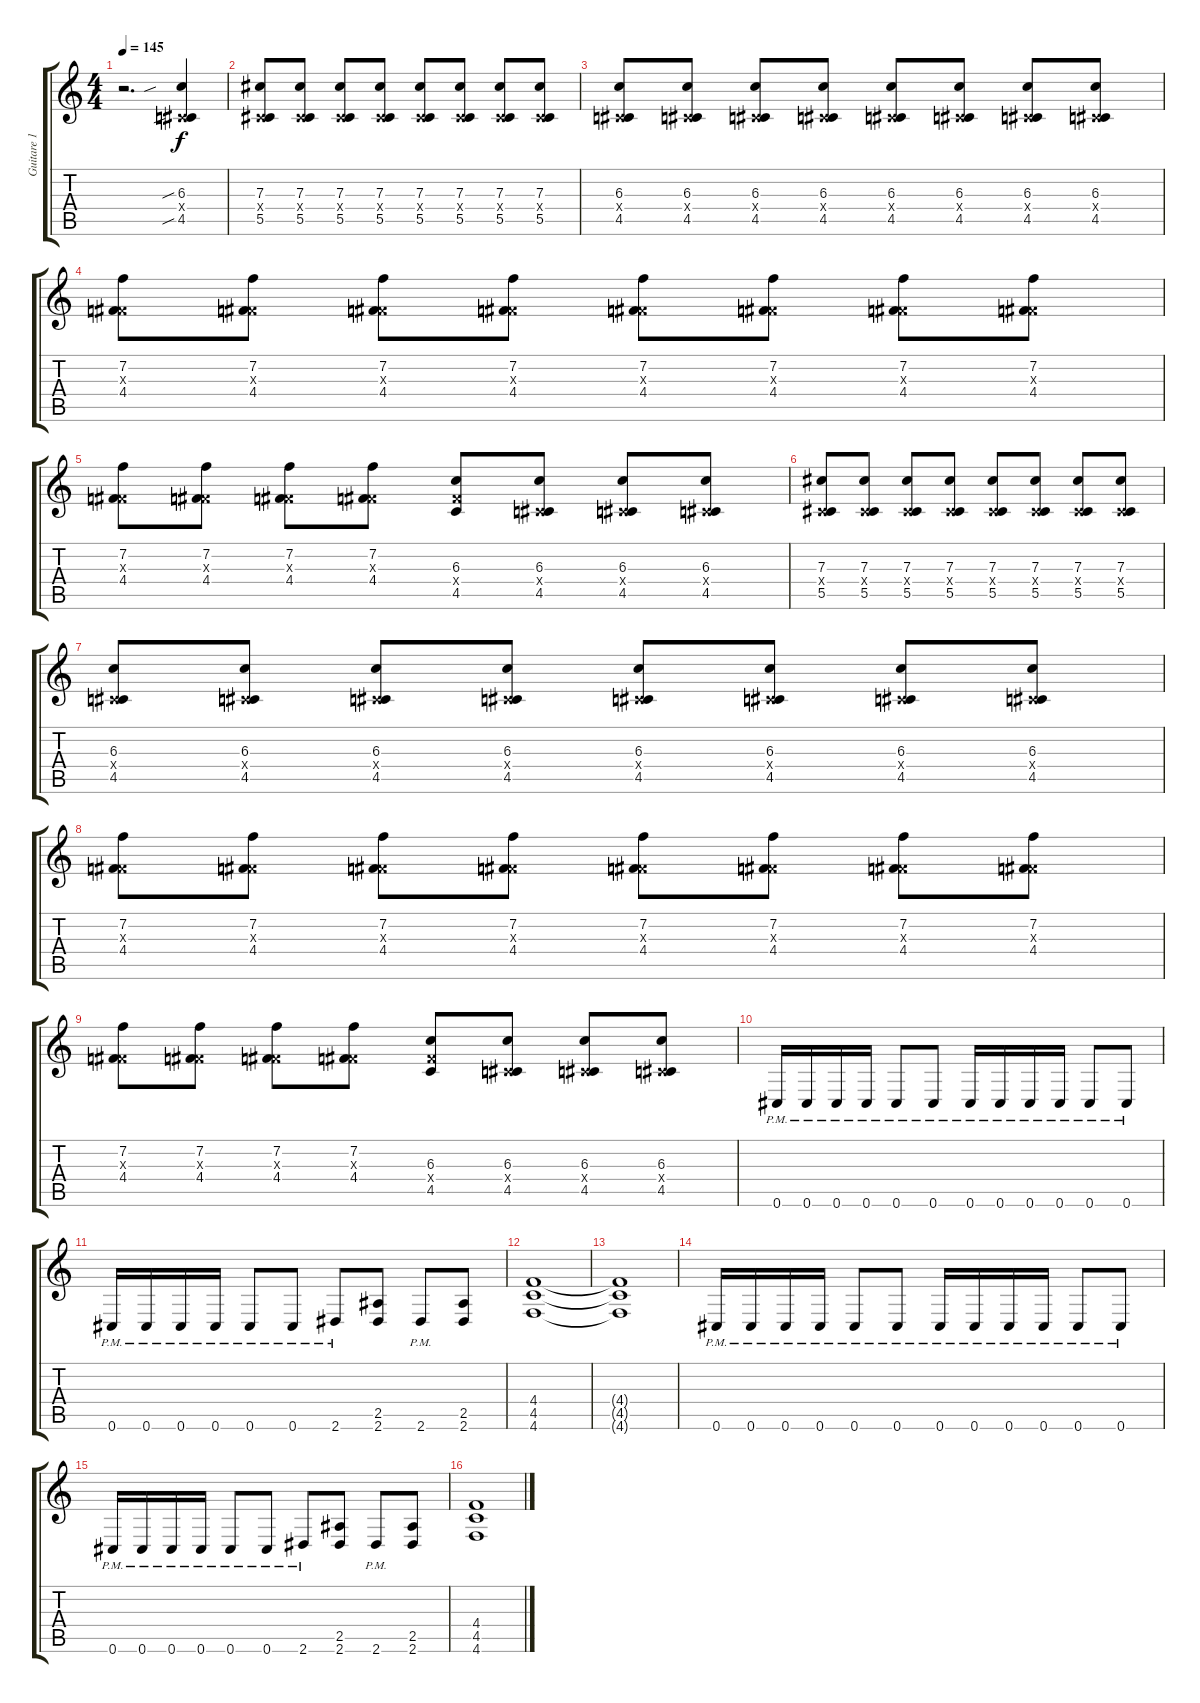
\track ("Guitare 1" "Guitare 1") {instrument distortionguitar}
\staff {score tabs}
\tuning (Eb4 Bb3 Gb3 Db3 Ab2 Db2) {hide}
\ts (4 4)
\tempo 145
\clef g2
\ks c
r.2{d dy f} (6.3{sib} 0.4{x} 4.5{sib}).4 |
(7.3 0.4{x} 5.5).8 (7.3 0.4{x} 5.5).8 (7.3 0.4{x} 5.5).8 (7.3 0.4{x} 5.5).8 (7.3 0.4{x} 5.5).8 (7.3 0.4{x} 5.5).8 (7.3 0.4{x} 5.5).8 (7.3 0.4{x} 5.5).8 |
(6.3 0.4{x} 4.5).8 (6.3 0.4{x} 4.5).8 (6.3 0.4{x} 4.5).8 (6.3 0.4{x} 4.5).8 (6.3 0.4{x} 4.5).8 (6.3 0.4{x} 4.5).8 (6.3 0.4{x} 4.5).8 (6.3 0.4{x} 4.5).8 |
(7.2 0.3{x} 4.4).8 (7.2 0.3{x} 4.4).8 (7.2 0.3{x} 4.4).8 (7.2 0.3{x} 4.4).8 (7.2 0.3{x} 4.4).8 (7.2 0.3{x} 4.4).8 (7.2 0.3{x} 4.4).8 (7.2 0.3{x} 4.4).8 |
(7.2 0.3{x} 4.4).8 (7.2 0.3{x} 4.4).8 (7.2 0.3{x} 4.4).8 (7.2 0.3{x} 4.4).8 (6.3 4.4{x} 4.5).8 (6.3 0.4{x} 4.5).8 (6.3 0.4{x} 4.5).8 (6.3 0.4{x} 4.5).8 |
(7.3 0.4{x} 5.5).8 (7.3 0.4{x} 5.5).8 (7.3 0.4{x} 5.5).8 (7.3 0.4{x} 5.5).8 (7.3 0.4{x} 5.5).8 (7.3 0.4{x} 5.5).8 (7.3 0.4{x} 5.5).8 (7.3 0.4{x} 5.5).8 |
(6.3 0.4{x} 4.5).8 (6.3 0.4{x} 4.5).8 (6.3 0.4{x} 4.5).8 (6.3 0.4{x} 4.5).8 (6.3 0.4{x} 4.5).8 (6.3 0.4{x} 4.5).8 (6.3 0.4{x} 4.5).8 (6.3 0.4{x} 4.5).8 |
(7.2 0.3{x} 4.4).8 (7.2 0.3{x} 4.4).8 (7.2 0.3{x} 4.4).8 (7.2 0.3{x} 4.4).8 (7.2 0.3{x} 4.4).8 (7.2 0.3{x} 4.4).8 (7.2 0.3{x} 4.4).8 (7.2 0.3{x} 4.4).8 |
(7.2 0.3{x} 4.4).8 (7.2 0.3{x} 4.4).8 (7.2 0.3{x} 4.4).8 (7.2 0.3{x} 4.4).8 (6.3 4.4{x} 4.5).8 (6.3 0.4{x} 4.5).8 (6.3 0.4{x} 4.5).8 (6.3 0.4{x} 4.5).8 |
\section ("" "")
0.6{pm}.16 0.6{pm}.16 0.6{pm}.16 0.6{pm}.16 0.6{pm}.8 0.6{pm}.8 0.6{pm}.16 0.6{pm}.16 0.6{pm}.16 0.6{pm}.16 0.6{pm}.8 0.6{pm}.8 |
0.6{pm}.16 0.6{pm}.16 0.6{pm}.16 0.6{pm}.16 0.6{pm}.8 0.6{pm}.8 2.6{pm}.8 (2.5 2.6).8 2.6{pm}.8 (2.5 2.6).8 |
(4.4 4.5 4.6).1 |
(4.4{t} 4.5{t} 4.6{t}).1 |
0.6{pm}.16 0.6{pm}.16 0.6{pm}.16 0.6{pm}.16 0.6{pm}.8 0.6{pm}.8 0.6{pm}.16 0.6{pm}.16 0.6{pm}.16 0.6{pm}.16 0.6{pm}.8 0.6{pm}.8 |
0.6{pm}.16 0.6{pm}.16 0.6{pm}.16 0.6{pm}.16 0.6{pm}.8 0.6{pm}.8 2.6{pm}.8 (2.5 2.6).8 2.6{pm}.8 (2.5 2.6).8 |
(4.4 4.5 4.6).1
